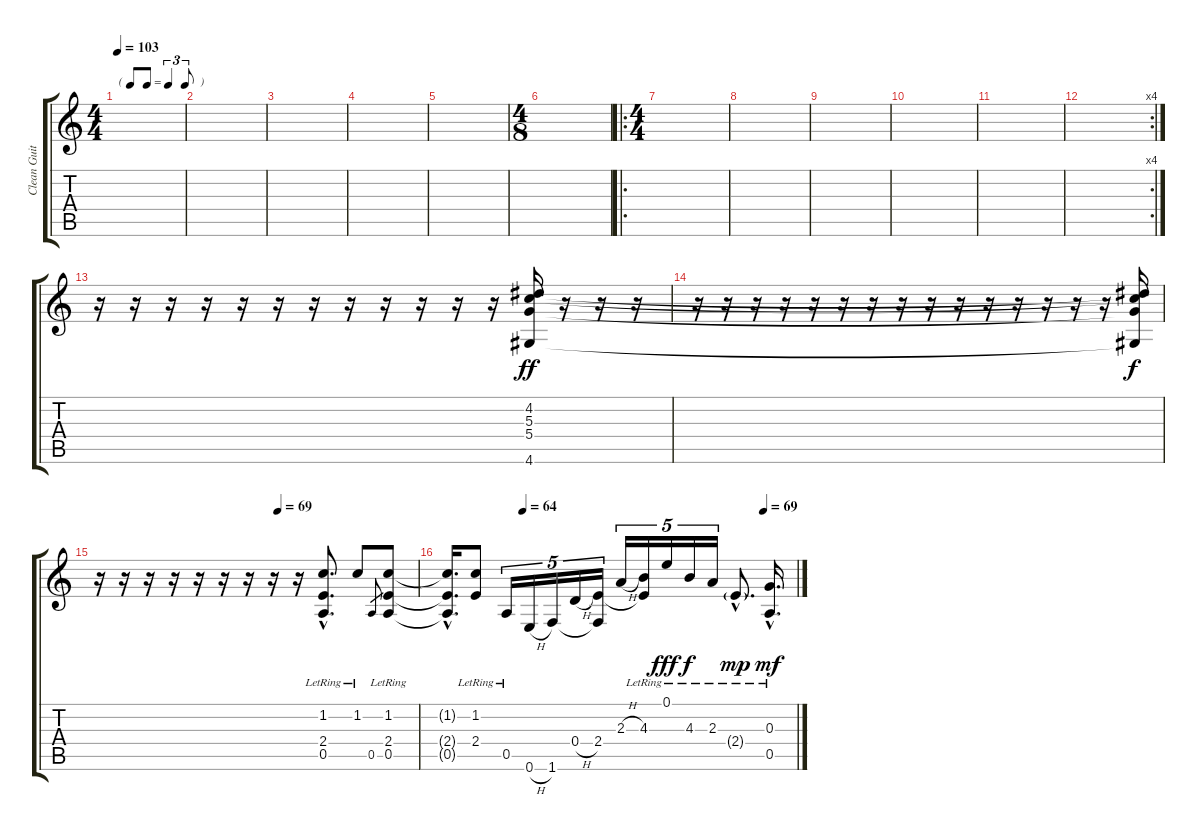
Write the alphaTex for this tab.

\track ("Clean Guitar" "Clean Guit") {instrument electricguitarjazz}
\staff {score tabs}
\tuning (E4 B3 G3 D3 A2 E2) {hide}
\ts (4 4)
\tf triplet8th
\tempo 103
\clef g2
\ks c
|
|
|
|
|
\ts (4 8)
|
\ro
\ts (4 4)
|
|
|
|
|
\rc 4
|
r.16 r.16 r.16 r.16 r.16 r.16 r.16 r.16 r.16 r.16 r.16 r.16 (4.2 5.3 5.4 4.6).16{dy ff} r.16 r.16 r.16 |
r.16 r.16 r.16 r.16 r.16 r.16 r.16 r.16 r.16 r.16 r.16 r.16 r.16 r.16 r.16 (4.2{t} 5.3{t} 5.4{t} 4.6{t}).16{dy f} |
\tempo (69 0.5625)
r.16 r.16 r.16 r.16 r.16 r.16 r.16 r.16 r.16 (1.2{hac lr} 2.4{hac lr} 0.5{hac lr}).8{d} 1.2{lr}.8 0.5.8{gr} (1.2{lr} 2.4{lr} 0.5{lr}).8 |
\tempo (64 0.21875)
\tempo (69 0.90625)
(1.2{hac t} 2.4{hac t} 0.5{hac t}).16{d} (1.2{lr} 2.4{lr}).8 0.5{lr}.16{tu (5 4)} 0.6{h}.16{tu (5 4)} 1.6.16{tu (5 4)} 0.4{h}.16{tu (5 4)} (2.4 1.6{t}).16{tu (5 4)} 2.3{h}.16{tu (5 4)} (4.3{lr} 2.4{t}).16{tu (5 4)} 0.1{lr}.16{tu (5 4) dy fff} 4.3{lr}.16{tu (5 4) dy f} 2.3{lr}.16{tu (5 4)} 2.4{g hac lr}.8{d dy mp} (0.3{hac lr} 0.5{hac lr}).16{d dy mf}
